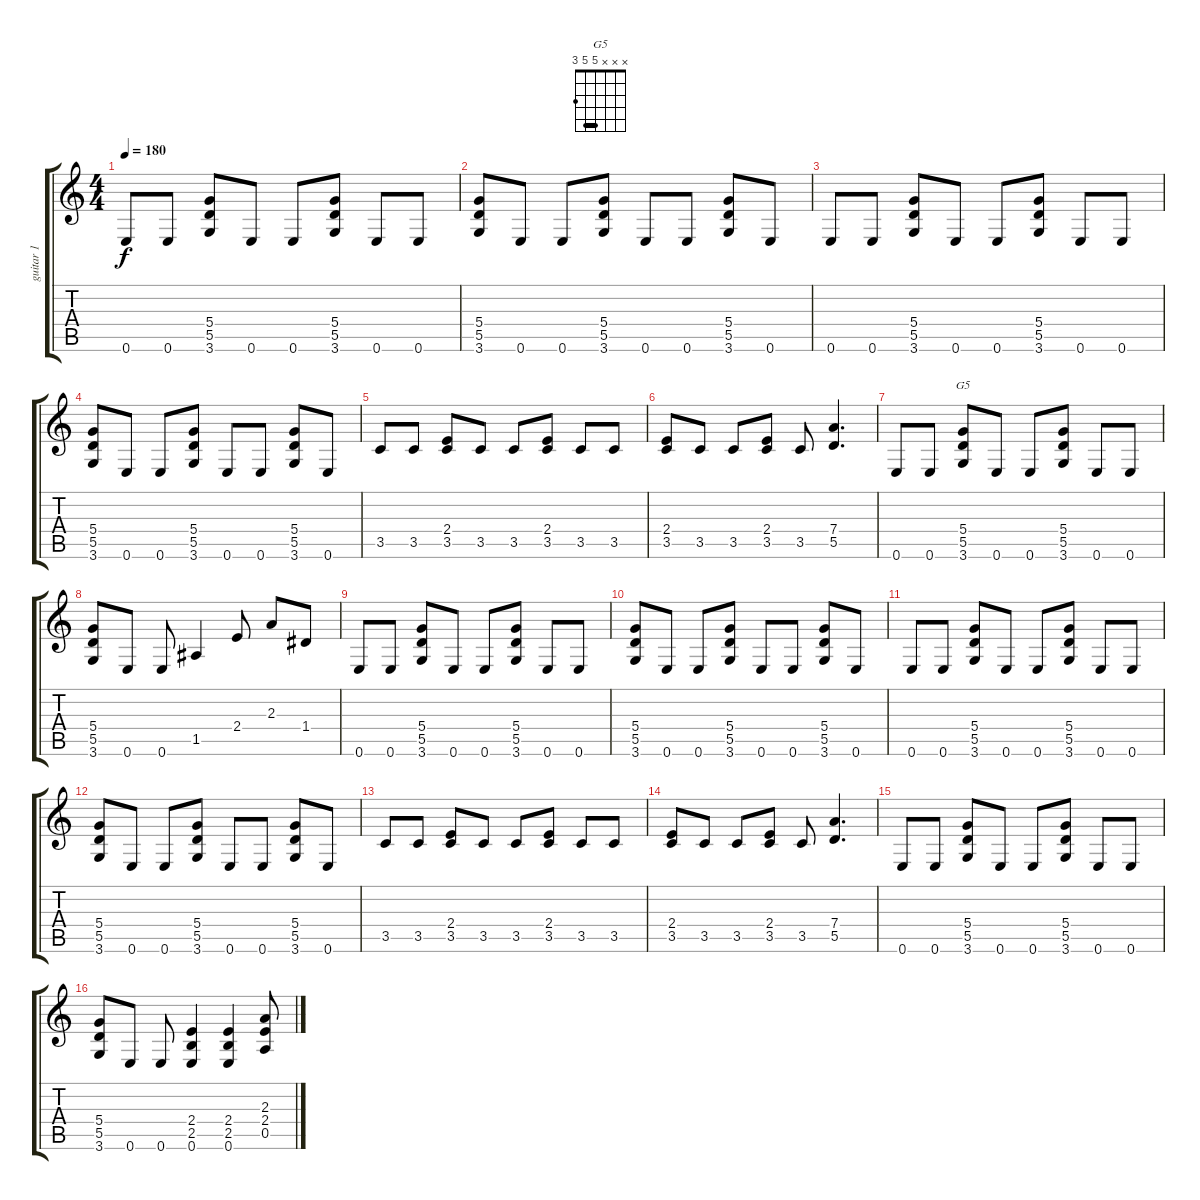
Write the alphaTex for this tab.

\track ("guitar 1" "guitar 1") {instrument distortionguitar}
\staff {score tabs}
\tuning (E4 B3 G3 D3 A2 E2) {hide}
\chord ("G5" x x x 5 5 3) {barre 5}
\ts (4 4)
\tempo 180
\clef g2
\ks c
0.6.8{dy f} 0.6.8 (5.4 5.5 3.6).8 0.6.8 0.6.8 (5.4 5.5 3.6).8 0.6.8 0.6.8 |
(5.4 5.5 3.6).8 0.6.8 0.6.8 (5.4 5.5 3.6).8 0.6.8 0.6.8 (5.4 5.5 3.6).8 0.6.8 |
0.6.8 0.6.8 (5.4 5.5 3.6).8 0.6.8 0.6.8 (5.4 5.5 3.6).8 0.6.8 0.6.8 |
(5.4 5.5 3.6).8 0.6.8 0.6.8 (5.4 5.5 3.6).8 0.6.8 0.6.8 (5.4 5.5 3.6).8 0.6.8 |
3.5.8 3.5.8 (2.4 3.5).8 3.5.8 3.5.8 (2.4 3.5).8 3.5.8 3.5.8 |
(2.4 3.5).8 3.5.8 3.5.8 (2.4 3.5).8 3.5.8 (7.4 5.5).4{d} |
0.6.8 0.6.8 (5.4 5.5 3.6).8{ch "G5"} 0.6.8 0.6.8 (5.4 5.5 3.6).8 0.6.8 0.6.8 |
(5.4 5.5 3.6).8 0.6.8 0.6.8 1.5.4 2.4.8 2.3.8 1.4.8 |
0.6.8 0.6.8 (5.4 5.5 3.6).8 0.6.8 0.6.8 (5.4 5.5 3.6).8 0.6.8 0.6.8 |
(5.4 5.5 3.6).8 0.6.8 0.6.8 (5.4 5.5 3.6).8 0.6.8 0.6.8 (5.4 5.5 3.6).8 0.6.8 |
0.6.8 0.6.8 (5.4 5.5 3.6).8 0.6.8 0.6.8 (5.4 5.5 3.6).8 0.6.8 0.6.8 |
(5.4 5.5 3.6).8 0.6.8 0.6.8 (5.4 5.5 3.6).8 0.6.8 0.6.8 (5.4 5.5 3.6).8 0.6.8 |
3.5.8 3.5.8 (2.4 3.5).8 3.5.8 3.5.8 (2.4 3.5).8 3.5.8 3.5.8 |
(2.4 3.5).8 3.5.8 3.5.8 (2.4 3.5).8 3.5.8 (7.4 5.5).4{d} |
0.6.8 0.6.8 (5.4 5.5 3.6).8 0.6.8 0.6.8 (5.4 5.5 3.6).8 0.6.8 0.6.8 |
(5.4 5.5 3.6).8 0.6.8 0.6.8 (2.4 2.5 0.6).4 (2.4 2.5 0.6).4 (2.3 2.4 0.5).8
